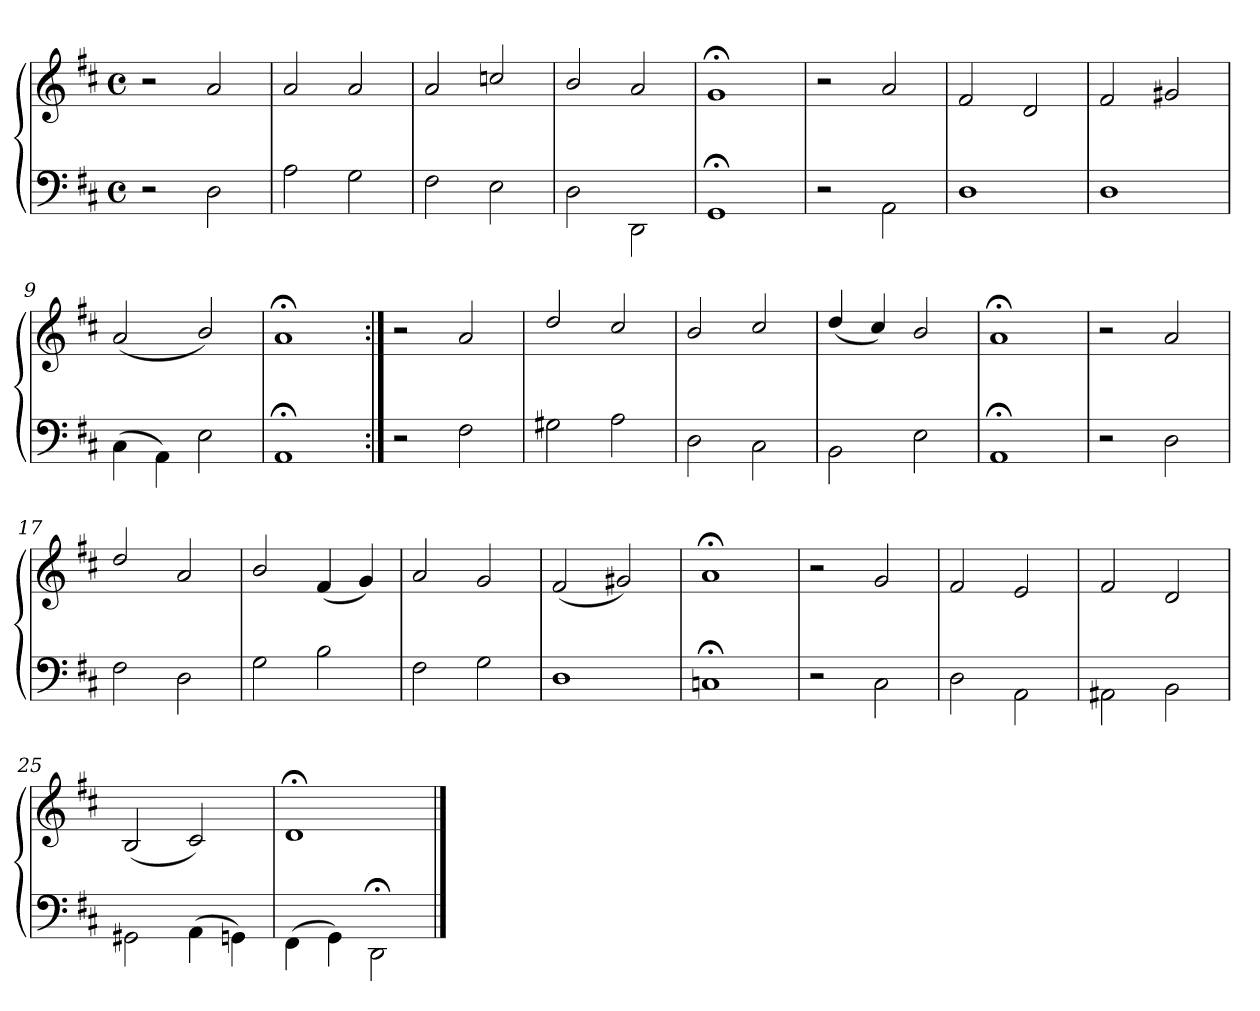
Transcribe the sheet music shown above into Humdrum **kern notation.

**kern	**kern
*part1	*part1
*staff2	*staff1
*clefF4	*clefG2
*k[f#c#]	*k[f#c#]
*M4/4	*M4/4
*met(c)	*met(c)
=1	=1
2r	2r
2D\	2a/
=2	=2
2A\	2a/
2G\	2a/
=3	=3
2F#\	2a/
2E\	2ccn/
=4	=4
2D\	2b/
2DD\	2a/
=5	=5
1GG;\	1g;</
=6	=6
2r	2r
2AA\	2a/
=7	=7
1D\	2f#/
.	2d/
=8	=8
1D\	2f#/
.	2g#X/
=9	=9
(4C#\	(2a/
4AA\)	.
2E\	2b/)
=10	=10
1AA;\	1a;</
!!LO:LB:g=z
=11:|!	=11:|!
2r	2r
2F#\	2a/
=12	=12
2G#X\	2dd/
2A\	2cc#/
=13	=13
2D\	2b/
2C#\	2cc#/
=14	=14
2BB\	(4dd/
.	4cc#/)
2E\	2b/
=15	=15
1AA;\	1a;</
=16	=16
2r	2r
2D\	2a/
=17	=17
2F#\	2dd/
2D\	2a/
=18	=18
2G\	2b/
2B\	(4f#/
.	4g/)
=19	=19
2F#\	2a/
2G\	2g/
=20	=20
1D\	(2f#/
.	2g#X/)
=21	=21
1Cn;\	1a;</
!!LO:LB:g=z
=22	=22
2r	2r
2C#\	2g/
=23	=23
2D\	2f#/
2AA\	2e/
=24	=24
2AA#X\	2f#/
2BB\	2d/
=25	=25
2GG#X\	(2B/
(4AA\	2c#/)
4GGn\)	.
=26	=26
(4FF#\	1d;</
4GG\)	.
2DD;\	.
==	==
*-	*-
